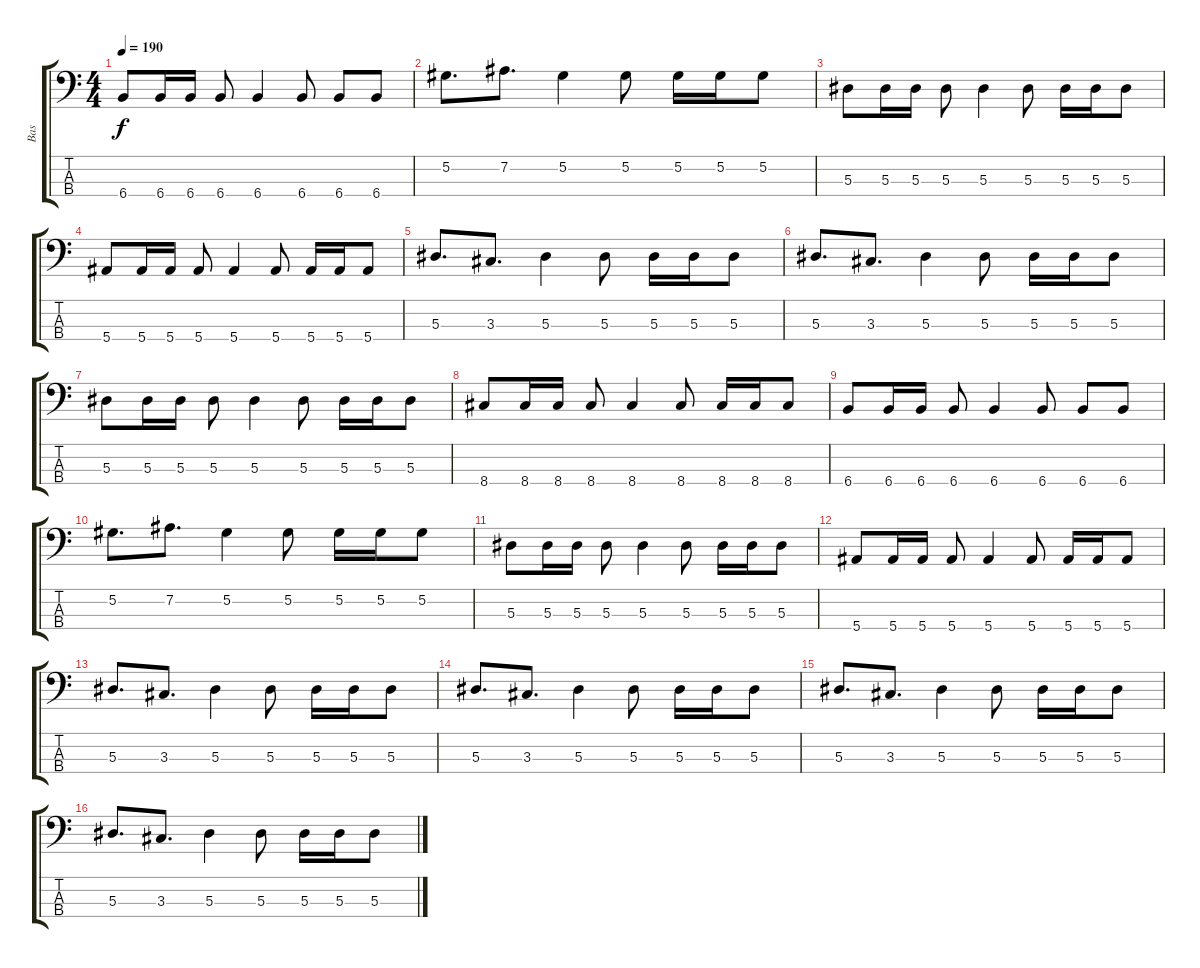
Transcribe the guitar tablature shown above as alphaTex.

\track ("Bas" "Bas") {instrument electricbassfinger}
\staff {score tabs}
\tuning (Ab2 Eb2 Bb1 F1) {hide}
\ts (4 4)
\tempo 190
\clef f4
\ks c
6.4.8{dy f} 6.4.16 6.4.16 6.4.8 6.4.4 6.4.8 6.4.8 6.4.8 |
5.2.8{d} 7.2.8{d} 5.2.4 5.2.8 5.2.16 5.2.16 5.2.8 |
5.3.8 5.3.16 5.3.16 5.3.8 5.3.4 5.3.8 5.3.16 5.3.16 5.3.8 |
5.4.8 5.4.16 5.4.16 5.4.8 5.4.4 5.4.8 5.4.16 5.4.16 5.4.8 |
5.3.8{d} 3.3.8{d} 5.3.4 5.3.8 5.3.16 5.3.16 5.3.8 |
5.3.8{d} 3.3.8{d} 5.3.4 5.3.8 5.3.16 5.3.16 5.3.8 |
5.3.8 5.3.16 5.3.16 5.3.8 5.3.4 5.3.8 5.3.16 5.3.16 5.3.8 |
8.4.8 8.4.16 8.4.16 8.4.8 8.4.4 8.4.8 8.4.16 8.4.16 8.4.8 |
6.4.8 6.4.16 6.4.16 6.4.8 6.4.4 6.4.8 6.4.8 6.4.8 |
5.2.8{d} 7.2.8{d} 5.2.4 5.2.8 5.2.16 5.2.16 5.2.8 |
5.3.8 5.3.16 5.3.16 5.3.8 5.3.4 5.3.8 5.3.16 5.3.16 5.3.8 |
5.4.8 5.4.16 5.4.16 5.4.8 5.4.4 5.4.8 5.4.16 5.4.16 5.4.8 |
5.3.8{d} 3.3.8{d} 5.3.4 5.3.8 5.3.16 5.3.16 5.3.8 |
5.3.8{d} 3.3.8{d} 5.3.4 5.3.8 5.3.16 5.3.16 5.3.8 |
5.3.8{d} 3.3.8{d} 5.3.4 5.3.8 5.3.16 5.3.16 5.3.8 |
5.3.8{d} 3.3.8{d} 5.3.4 5.3.8 5.3.16 5.3.16 5.3.8
